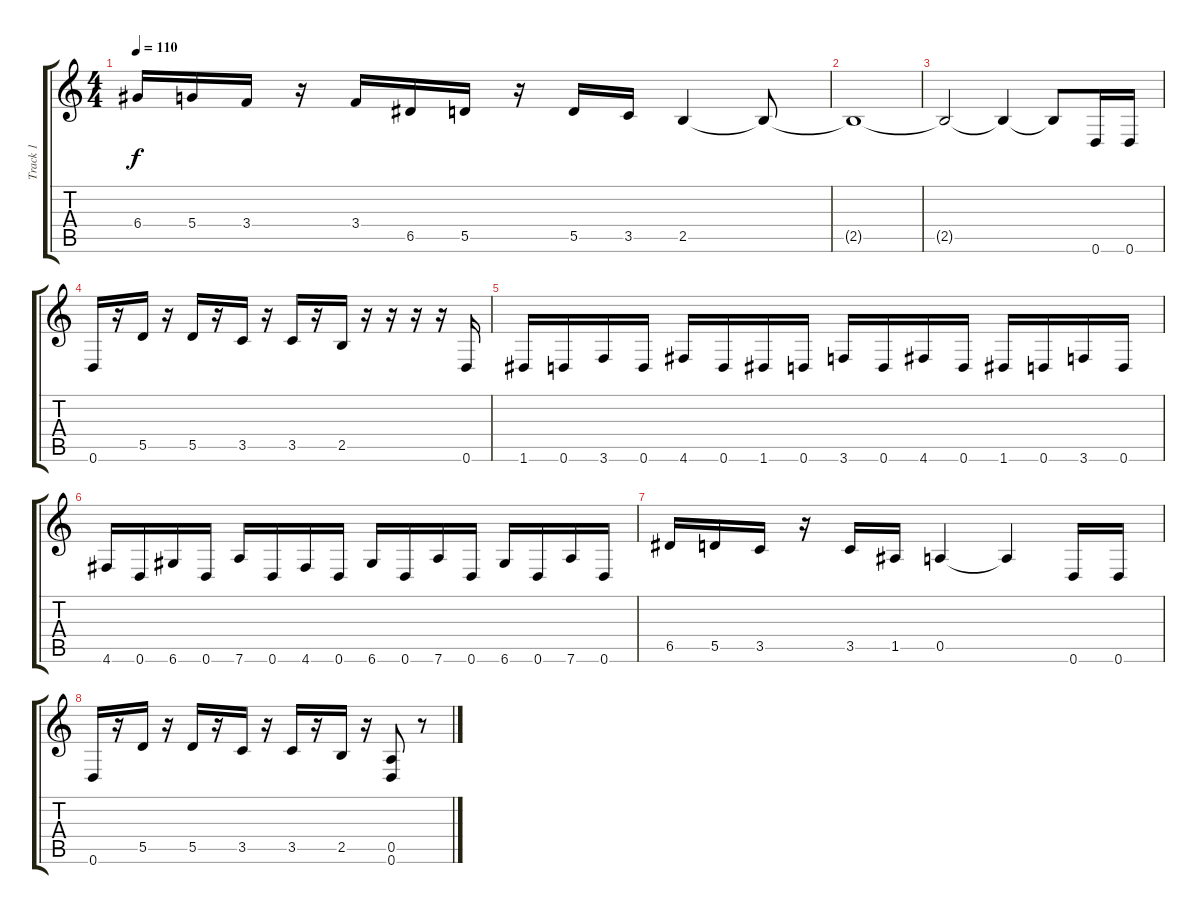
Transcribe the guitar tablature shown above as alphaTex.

\track ("Track 1" "Track 1") {instrument distortionguitar}
\staff {score tabs}
\tuning (E4 B3 G3 D3 A2 D2) {hide}
\ts (4 4)
\tempo 110
\clef g2
\ks c
6.4.16{dy f} 5.4.16 3.4.16 r.16 3.4.16 6.5.16 5.5.16 r.16 5.5.16 3.5.16 2.5.4 2.5{t}.8 |
2.5{t}.1 |
2.5{t}.2 2.5{t}.4 2.5{t}.8 0.6.16 0.6.16 |
0.6.16 r.16 5.5.16 r.16 5.5.16 r.16 3.5.16 r.16 3.5.16 r.16 2.5.16 r.16 r.16 r.16 r.16 0.6.16 |
1.6.16 0.6.16 3.6.16 0.6.16 4.6.16 0.6.16 1.6.16 0.6.16 3.6.16 0.6.16 4.6.16 0.6.16 1.6.16 0.6.16 3.6.16 0.6.16 |
4.6.16 0.6.16 6.6.16 0.6.16 7.6.16 0.6.16 4.6.16 0.6.16 6.6.16 0.6.16 7.6.16 0.6.16 6.6.16 0.6.16 7.6.16 0.6.16 |
6.5.16 5.5.16 3.5.16 r.16 3.5.16 1.5.16 0.5.4 0.5{t}.4 0.6.16 0.6.16 |
0.6.16 r.16 5.5.16 r.16 5.5.16 r.16 3.5.16 r.16 3.5.16 r.16 2.5.16 r.16 (0.5 0.6).8 r.8
